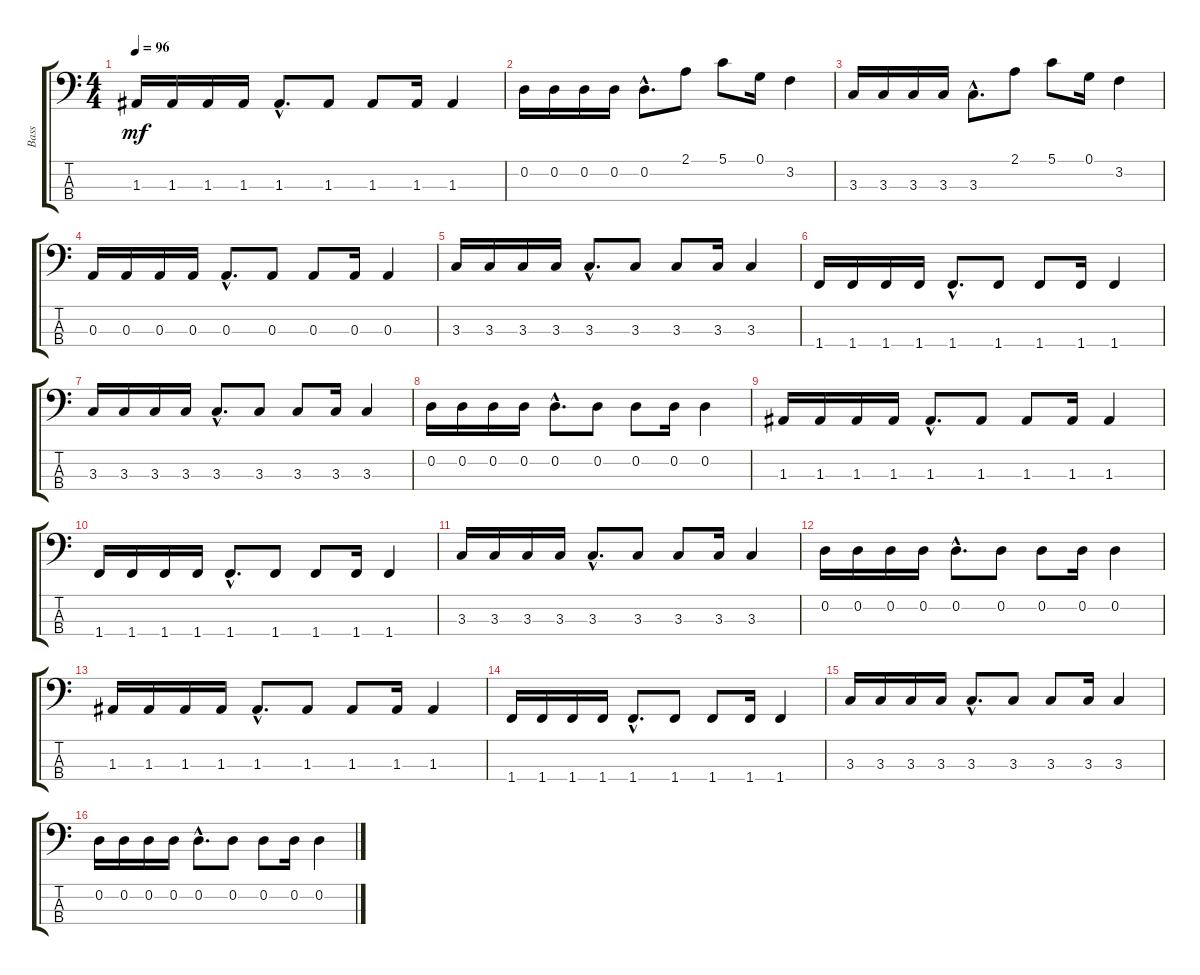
\track ("Bass" "Bass") {instrument electricbassfinger}
\staff {score tabs}
\tuning (G2 D2 A1 E1) {hide}
\ts (4 4)
\tempo 96
\clef f4
\ks c
1.3.16{dy mf} 1.3.16 1.3.16 1.3.16 1.3{hac}.8{d} 1.3.8 1.3.8 1.3.16 1.3.4 |
0.2.16 0.2.16 0.2.16 0.2.16 0.2{hac}.8{d} 2.1.8 5.1.8 0.1.16 3.2.4 |
3.3.16 3.3.16 3.3.16 3.3.16 3.3{hac}.8{d} 2.1.8 5.1.8 0.1.16 3.2.4 |
0.3.16 0.3.16 0.3.16 0.3.16 0.3{hac}.8{d} 0.3.8 0.3.8 0.3.16 0.3.4 |
3.3.16 3.3.16 3.3.16 3.3.16 3.3{hac}.8{d} 3.3.8 3.3.8 3.3.16 3.3.4 |
1.4.16 1.4.16 1.4.16 1.4.16 1.4{hac}.8{d} 1.4.8 1.4.8 1.4.16 1.4.4 |
3.3.16 3.3.16 3.3.16 3.3.16 3.3{hac}.8{d} 3.3.8 3.3.8 3.3.16 3.3.4 |
0.2.16 0.2.16 0.2.16 0.2.16 0.2{hac}.8{d} 0.2.8 0.2.8 0.2.16 0.2.4 |
1.3.16 1.3.16 1.3.16 1.3.16 1.3{hac}.8{d} 1.3.8 1.3.8 1.3.16 1.3.4 |
1.4.16 1.4.16 1.4.16 1.4.16 1.4{hac}.8{d} 1.4.8 1.4.8 1.4.16 1.4.4 |
3.3.16 3.3.16 3.3.16 3.3.16 3.3{hac}.8{d} 3.3.8 3.3.8 3.3.16 3.3.4 |
0.2.16 0.2.16 0.2.16 0.2.16 0.2{hac}.8{d} 0.2.8 0.2.8 0.2.16 0.2.4 |
1.3.16 1.3.16 1.3.16 1.3.16 1.3{hac}.8{d} 1.3.8 1.3.8 1.3.16 1.3.4 |
1.4.16 1.4.16 1.4.16 1.4.16 1.4{hac}.8{d} 1.4.8 1.4.8 1.4.16 1.4.4 |
3.3.16 3.3.16 3.3.16 3.3.16 3.3{hac}.8{d} 3.3.8 3.3.8 3.3.16 3.3.4 |
0.2.16 0.2.16 0.2.16 0.2.16 0.2{hac}.8{d} 0.2.8 0.2.8 0.2.16 0.2.4
